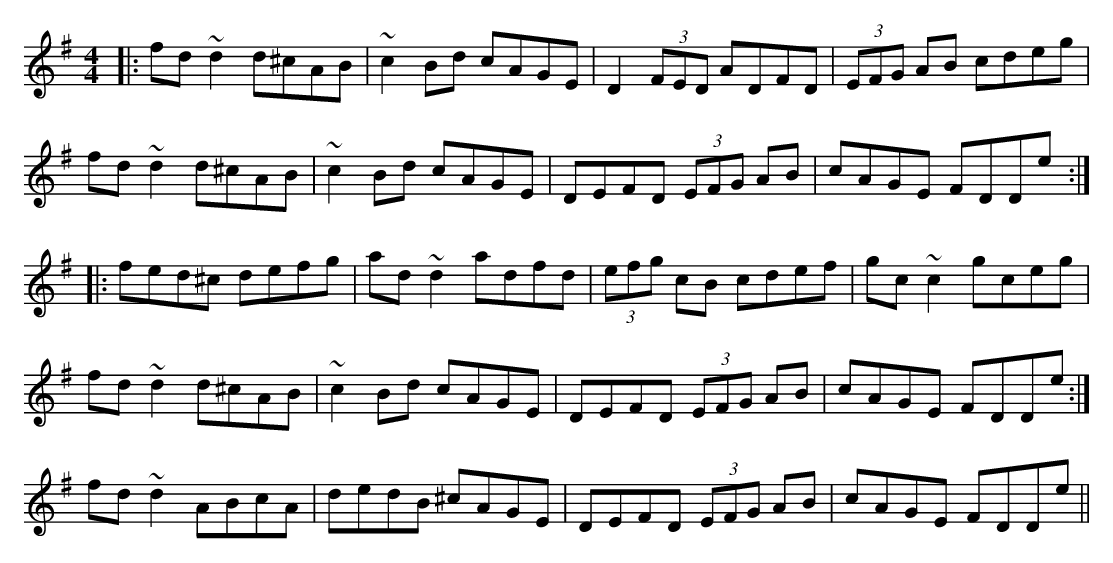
X:1
M:4/4
K:Dmix
|:fd~d2 d^cAB|~c2Bd cAGE|D2 (3FED ADFD|(3EFG AB cdeg|
fd~d2 d^cAB|~c2Bd cAGE|DEFD (3EFG AB|cAGE FDDe:|
|:fed^c defg|ad~d2 adfd|(3efg cB cdef|gc~c2 gceg|
1 fd~d2 d^cAB|~c2Bd cAGE|DEFD (3EFG AB|cAGE FDDe:|
2 fd~d2 ABcA|dedB ^cAGE|DEFD (3EFG AB|cAGE FDDe||
